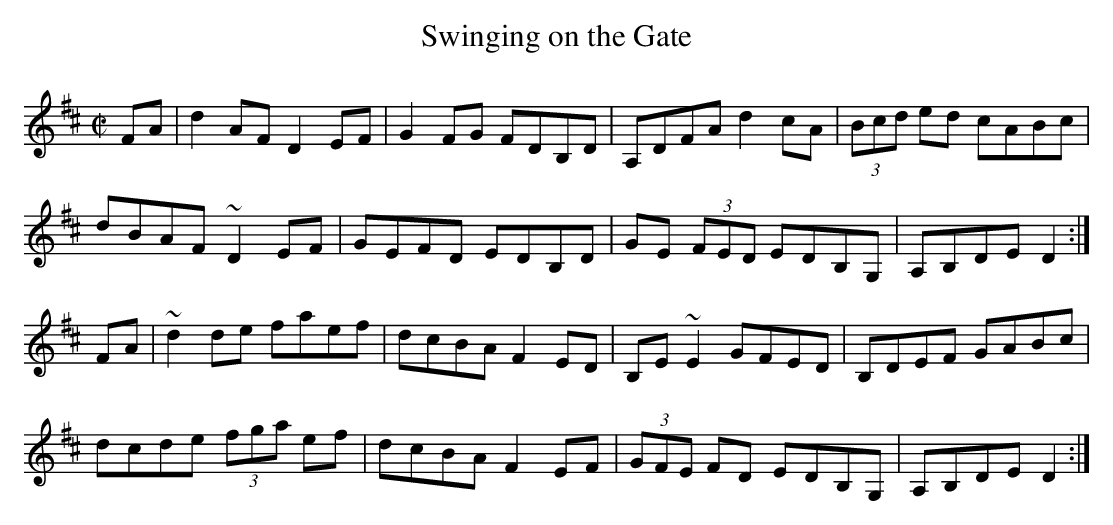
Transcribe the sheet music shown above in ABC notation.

X:1
T:Swinging on the Gate
M:C|
E:10
K:D
FA|d2AF D2 EF|G2FG FDB,D|A,DFA d2 cA|(3Bcd ed cABc|*
dBAF~D2 EF|GEFD EDB,D|GE (3FED EDB,G,|A,B,DE D2:|*
FA|~d2 de faef|dcBA F2 ED|B,E ~E2 GFED|B,DEF GABc|*
dcde (3fga ef|dcBA F2 EF|(3GFE FD EDB,G,|A,B,DE D2:|**
